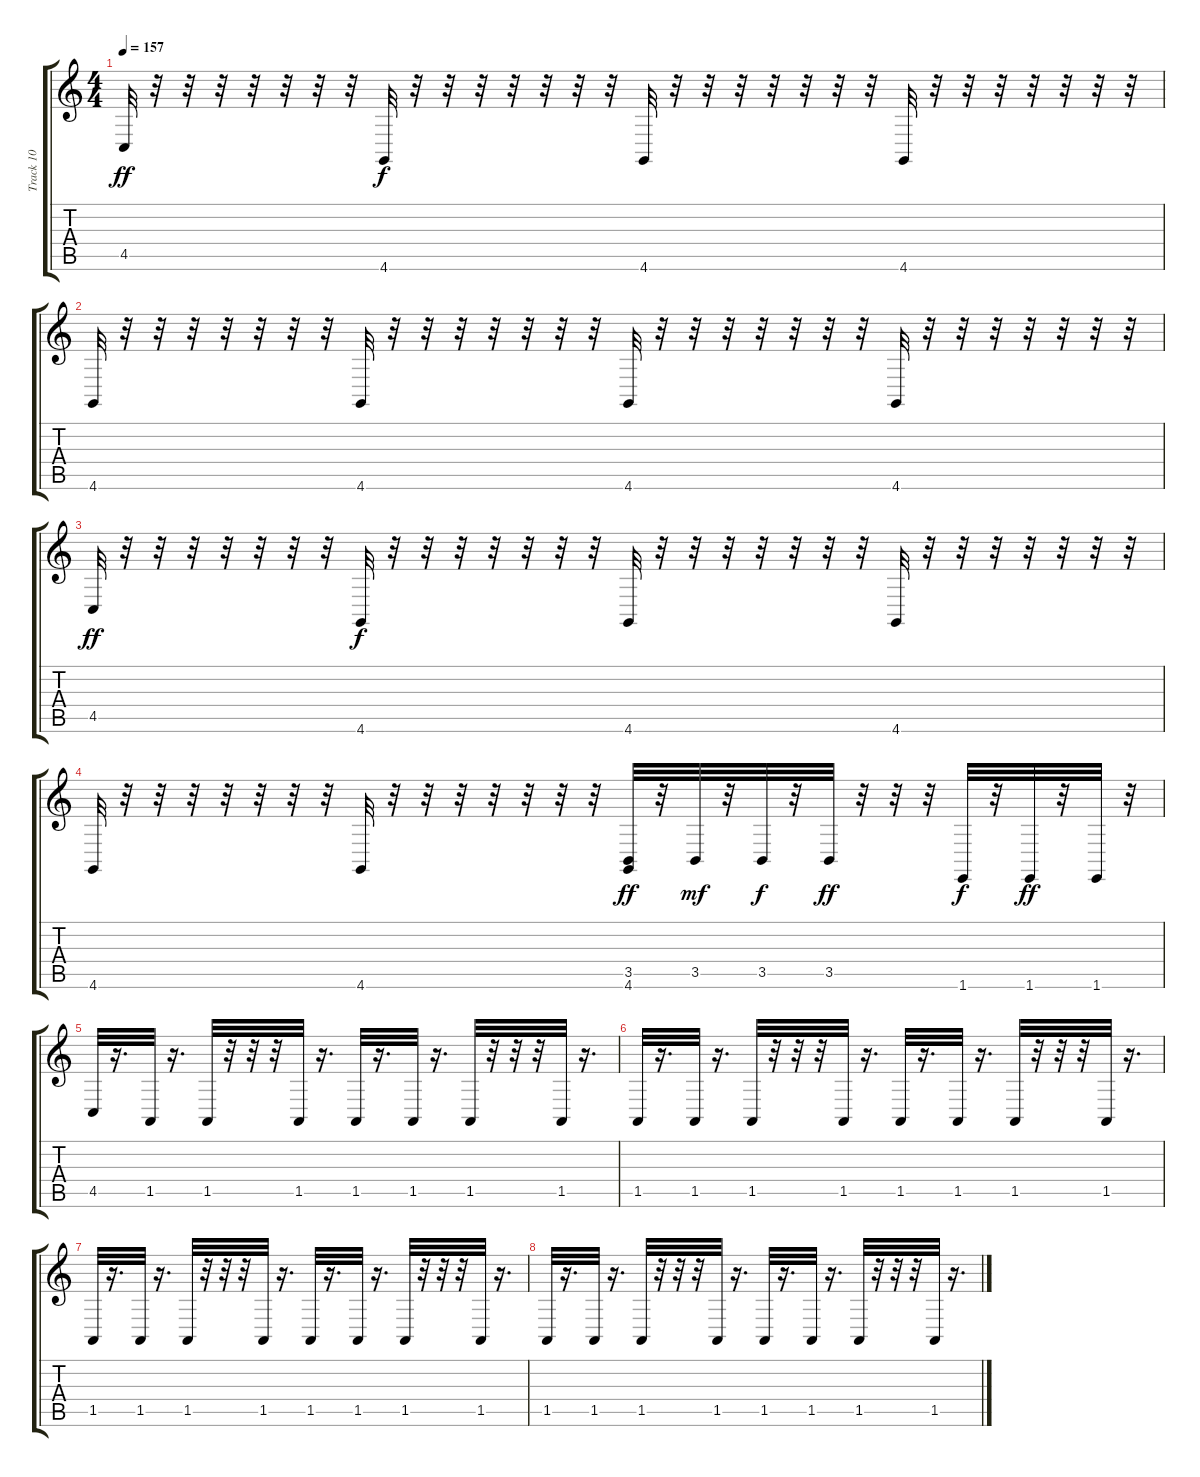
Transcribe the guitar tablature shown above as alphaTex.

\track ("Track 10" "Track 10") {instrument celesta}
\staff {score tabs}
\tuning (Eb4 Bb3 Gb3 Db3 Ab2 Eb2) {hide}
\ts (4 4)
\tempo 157
\clef g2
\ks c
4.5.32{dy ff} r.32 r.32 r.32 r.32 r.32 r.32 r.32 4.6.32{dy f} r.32 r.32 r.32 r.32 r.32 r.32 r.32 4.6.32 r.32 r.32 r.32 r.32 r.32 r.32 r.32 4.6.32 r.32 r.32 r.32 r.32 r.32 r.32 r.32 |
4.6.32 r.32 r.32 r.32 r.32 r.32 r.32 r.32 4.6.32 r.32 r.32 r.32 r.32 r.32 r.32 r.32 4.6.32 r.32 r.32 r.32 r.32 r.32 r.32 r.32 4.6.32 r.32 r.32 r.32 r.32 r.32 r.32 r.32 |
4.5.32{dy ff} r.32 r.32 r.32 r.32 r.32 r.32 r.32 4.6.32{dy f} r.32 r.32 r.32 r.32 r.32 r.32 r.32 4.6.32 r.32 r.32 r.32 r.32 r.32 r.32 r.32 4.6.32 r.32 r.32 r.32 r.32 r.32 r.32 r.32 |
4.6.32 r.32 r.32 r.32 r.32 r.32 r.32 r.32 4.6.32 r.32 r.32 r.32 r.32 r.32 r.32 r.32 (3.5 4.6).32{dy ff} r.32 3.5.32{dy mf} r.32 3.5.32{dy f} r.32 3.5.32{dy ff} r.32 r.32 r.32 1.6.32{dy f} r.32 1.6.32{dy ff} r.32 1.6.32 r.32 |
4.5.32 r.16{d} 1.5.32 r.16{d} 1.5.32 r.32 r.32 r.32 1.5.32 r.16{d} 1.5.32 r.16{d} 1.5.32 r.16{d} 1.5.32 r.32 r.32 r.32 1.5.32 r.16{d} |
1.5.32 r.16{d} 1.5.32 r.16{d} 1.5.32 r.32 r.32 r.32 1.5.32 r.16{d} 1.5.32 r.16{d} 1.5.32 r.16{d} 1.5.32 r.32 r.32 r.32 1.5.32 r.16{d} |
1.5.32 r.16{d} 1.5.32 r.16{d} 1.5.32 r.32 r.32 r.32 1.5.32 r.16{d} 1.5.32 r.16{d} 1.5.32 r.16{d} 1.5.32 r.32 r.32 r.32 1.5.32 r.16{d} |
1.5.32 r.16{d} 1.5.32 r.16{d} 1.5.32 r.32 r.32 r.32 1.5.32 r.16{d} 1.5.32 r.16{d} 1.5.32 r.16{d} 1.5.32 r.32 r.32 r.32 1.5.32 r.16{d}
